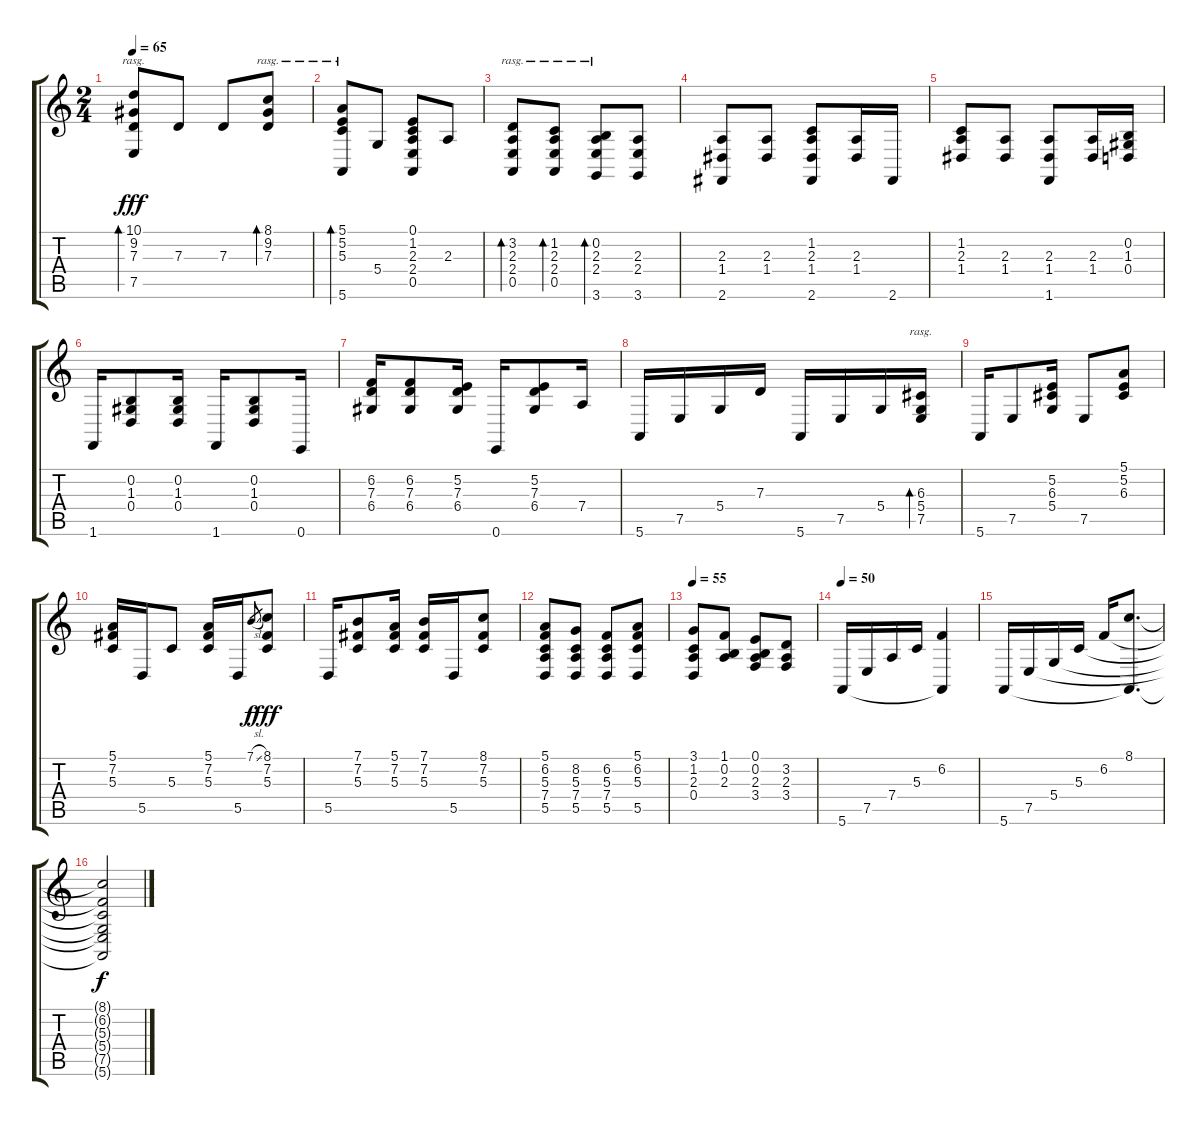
\track "" {instrument acousticgrandpiano}
\staff {score tabs}
\tuning (E4 B3 G3 D3 A2 E2) {hide}
\ts (2 4)
\tempo 65
\clef g2
\ks c
(10.1 9.2 7.3 7.5).8{bd 120 rasg ii dy fff} 7.3.8 7.3.8 (8.1 9.2 7.3).8{bd 120 rasg ii} |
(5.1 5.2 5.3 5.6).8{bd 120 rasg ii} 5.4.8 (0.1 1.2 2.3 2.4 0.5).8 2.3.8 |
(3.2 2.3 2.4 0.5).8{bd 120 rasg ii} (1.2 2.3 2.4 0.5).8{bd 120 rasg ii} (0.2 2.3 2.4 3.6).8{bd 120 rasg ii} (2.3 2.4 3.6).8 |
(2.3 1.4 2.6).8 (2.3 1.4).8 (1.2 2.3 1.4 2.6).8 (2.3 1.4).16 2.6.16 |
(1.2 2.3 1.4).8 (2.3 1.4).8 (2.3 1.4 1.6).8 (2.3 1.4).16 (0.2 1.3 0.4).16 |
1.6.16 (0.2 1.3 0.4).8 (0.2 1.3 0.4).16 1.6.16 (0.2 1.3 0.4).8 0.6.16 |
(6.2 7.3 6.4).16 (6.2 7.3 6.4).8 (5.2 7.3 6.4).16 0.6.16 (5.2 7.3 6.4).8 7.4.16 |
5.6.16 7.5.16 5.4.16 7.3.16 5.6.16 7.5.16 5.4.16 (6.3 5.4 7.5).16{bd 120 rasg ii} |
5.6.16 7.5.8 (5.2 6.3 5.4).16 7.5.8 (5.1 5.2 6.3).8 |
(5.1 7.2 5.3).16 5.5.16 5.3.8 (5.1 7.2 5.3).16 5.5.16 7.1{sl}.8{gr dy f} (8.1 7.2 5.3).8{dy fff} |
5.5.16 (7.1 7.2 5.3).8 (5.1 7.2 5.3).16 (7.1 7.2 5.3).16 5.5.16 (8.1 7.2 5.3).8 |
(5.1 6.2 5.3 7.4 5.5).8 (8.2 5.3 7.4 5.5).8 (6.2 5.3 7.4 5.5).8 (5.1 6.2 5.3 5.5).8 |
\tempo 55
(3.1 1.2 2.3 0.4).8 (1.1 0.2 2.3).8 (0.1 0.2 2.3 3.4).8 (3.2 2.3 3.4).8 |
\tempo 50
5.6.16 7.5.16 7.4.16 5.3.16 (6.2 5.6{t}).4 |
5.6.16 7.5.16 5.4.16 5.3.16 6.2.16 (8.1 5.6{t}).8{d} |
(8.1{t} 6.2{t} 5.3{t} 5.4{t} 7.5{t} 5.6{t}).2{dy f}
